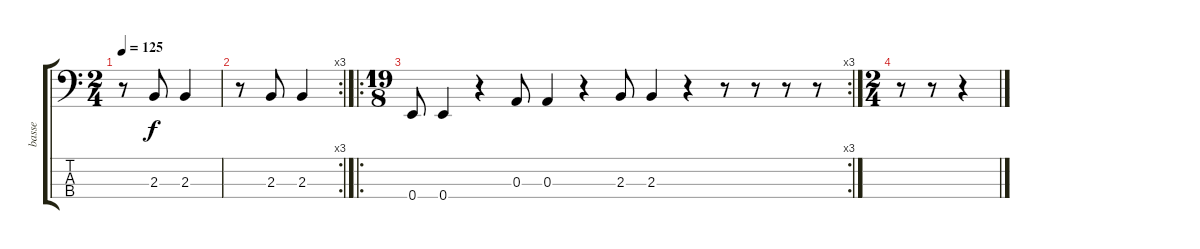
\track ("basse" "basse") {instrument electricbassfinger}
\staff {score tabs}
\tuning (G2 D2 A1 E1) {hide}
\ts (2 4)
\tempo 125
\clef f4
\ks c
r.8{dy f} 2.3.8 2.3.4 |
\rc 3
r.8 2.3.8 2.3.4 |
\ro
\rc 3
\ts (19 8)
0.4.8 0.4.4 r.4 0.3.8 0.3.4 r.4 2.3.8 2.3.4 r.4 r.8 r.8 r.8 r.8 |
\ts (2 4)
r.8 r.8 r.4
